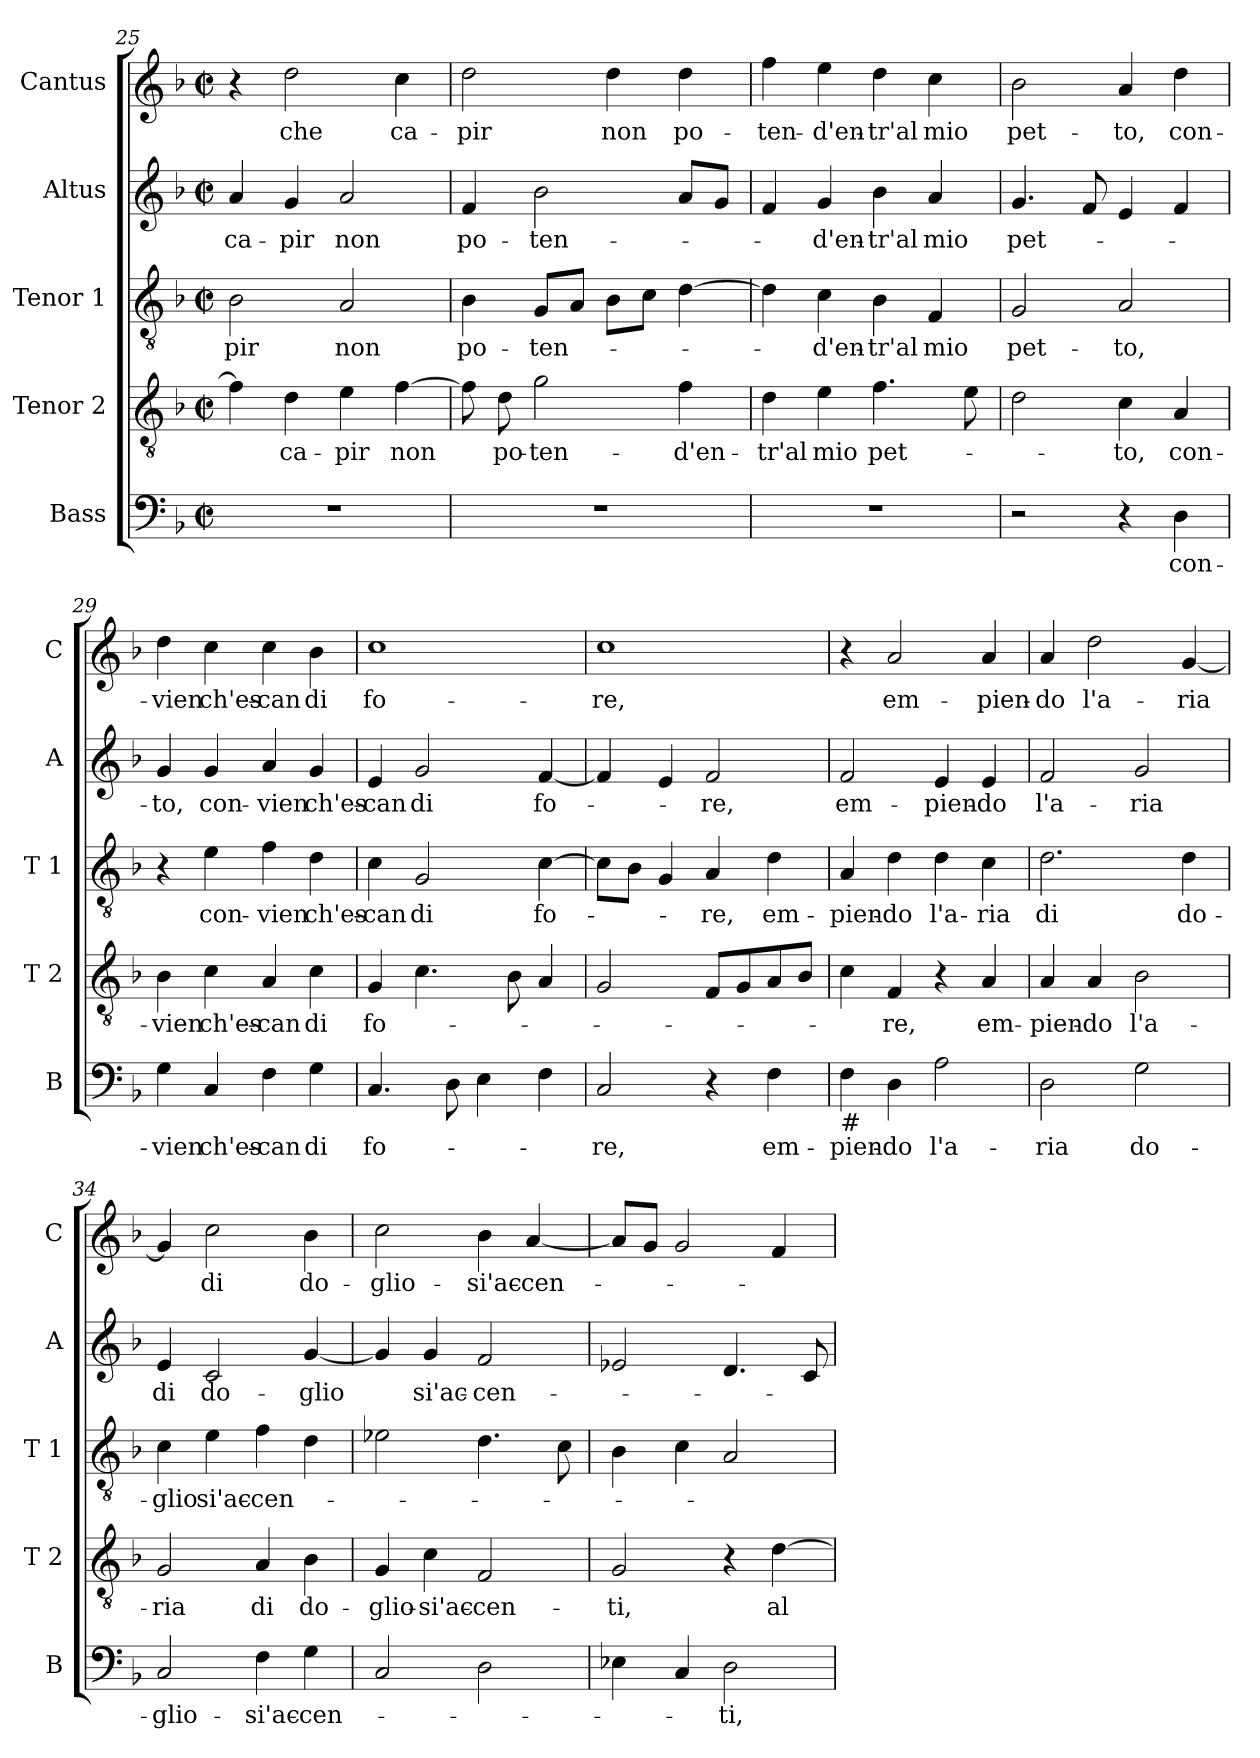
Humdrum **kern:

**kern	**text	**kern	**text	**kern	**text	**kern	**text	**kern	**text
*part5	*part5	*part4	*part4	*part3	*part3	*part2	*part2	*part1	*part1
*staff5	*staff5	*staff4	*staff4	*staff3	*staff3	*staff2	*staff2	*staff1	*staff1
*I"Bass	*	*I"Tenor 2	*	*I"Tenor 1	*	*I"Altus	*	*I"Cantus	*
*I'B	*	*I'T 2	*	*I'T 1	*	*I'A	*	*I'C	*
*clefF4	*	*clefGv2	*	*clefGv2	*	*clefG2	*	*clefG2	*
*k[b-]	*	*k[b-]	*	*k[b-]	*	*k[b-]	*	*k[b-]	*
*F:	*	*F:	*	*F:	*	*F:	*	*F:	*
*M2/2	*	*M2/2	*	*M2/2	*	*M2/2	*	*M2/2	*
*met(c|)	*	*met(c|)	*	*met(c|)	*	*met(c|)	*	*met(c|)	*
=25	=25	=25	=25	=25	=25	=25	=25	=25	=25
1r	.	4f\]	.	2B-\	-pir	4a/	ca-	4r	.
.	.	4d\	ca-	.	.	4g/	-pir	2dd\	che
.	.	4e\	-pir	2A/	non	2a/	non	.	.
.	.	[4f\	non	.	.	.	.	4cc\	ca-
!!LO:PB:g=z
=26	=26	=26	=26	=26	=26	=26	=26	=26	=26
1r	.	8f\]	.	4B-\	po-	4f/	po-	2dd\	-pir
.	.	8d\	po-	.	.	.	.	.	.
.	.	2g\	-ten-	8G/L	-ten-	2b-\	-ten-	.	.
.	.	.	.	8A/J	.	.	.	.	.
.	.	.	.	8B-\L	.	.	.	4dd\	non
.	.	.	.	8c\J	.	.	.	.	.
.	.	4f\	-d'en-	[4d\	.	8a/L	.	4dd\	po-
.	.	.	.	.	.	8g/J	.	.	.
=27	=27	=27	=27	=27	=27	=27	=27	=27	=27
1r	.	4d\	-tr'al	4d\]	.	4f/	.	4ff\	-ten-
.	.	4e\	mio	4c\	-d'en-	4g/	-d'en-	4ee\	-d'en-
.	.	4.f\	pet-	4B-\	-tr'al	4b-\	-tr'al	4dd\	-tr'al
.	.	.	.	4F/	mio	4a/	mio	4cc\	mio
.	.	8e\	.	.	.	.	.	.	.
=28	=28	=28	=28	=28	=28	=28	=28	=28	=28
2r	.	2d\	.	2G/	pet-	4.g/	pet-	2b-\	pet-
.	.	.	.	.	.	8f/	.	.	.
4r	.	4c\	-to,	2A/	-to,	4e/	.	4a/	-to,
4D\	con-	4A/	con-	.	.	4f/	.	4dd\	con-
=29	=29	=29	=29	=29	=29	=29	=29	=29	=29
4G\	-vien	4B-\	-vien	4r	.	4g/	-to,	4dd\	-vien
4C/	ch'es-	4c\	ch'es-	4e\	con-	4g/	con-	4cc\	ch'es-
4F\	-can	4A/	-can	4f\	-vien	4a/	-vien	4cc\	-can
4G\	di	4c\	di	4d\	ch'es-	4g/	ch'es-	4b-\	di
=30	=30	=30	=30	=30	=30	=30	=30	=30	=30
4.C/	fo-	4G/	fo-	4c\	-can	4e/	-can	1cc	fo-
.	.	4.c\	.	2G/	di	2g/	di	.	.
8D\	.	.	.	.	.	.	.	.	.
4E\	.	.	.	.	.	.	.	.	.
.	.	8B-\	.	.	.	.	.	.	.
4F\	.	4A/	.	[4c\	fo-	[4f/	fo-	.	.
!!LO:LB:g=z
=31	=31	=31	=31	=31	=31	=31	=31	=31	=31
2C/	-re,	2G/	.	8c\L]	.	4f/]	.	1cc	-re,
.	.	.	.	8B-\J	.	.	.	.	.
.	.	.	.	4G/	.	4e/	.	.	.
4r	.	8F/L	.	4A/	-re,	2f/	-re,	.	.
.	.	8G/	.	.	.	.	.	.	.
4F\	em-	8A/	.	4d\	em-	.	.	.	.
.	.	8B-/J	.	.	.	.	.	.	.
=32	=32	=32	=32	=32	=32	=32	=32	=32	=32
!LO:TX:b:t=#	!	!	!	!	!	!	!	!	!
4F\	-pien-	4c\	.	4A/	-pien-	2f/	em-	4r	.
4D\	-do	4F/	-re,	4d\	-do	.	.	2a/	em-
2A\	l'a-	4r	.	4d\	l'a-	4e/	-pien-	.	.
.	.	4A/	em-	4c\	-ria	4e/	-do	4a/	-pien-
=33	=33	=33	=33	=33	=33	=33	=33	=33	=33
2D\	-ria	4A/	-pien-	2.d\	di	2f/	l'a-	4a/	-do
.	.	4A/	-do	.	.	.	.	2dd\	l'a-
2G\	do-	2B-\	l'a-	.	.	2g/	-ria	.	.
.	.	.	.	4d\	do-	.	.	[4g/	-ria
=34	=34	=34	=34	=34	=34	=34	=34	=34	=34
2C/	-glio-	2G/	-ria	4c\	-glio	4e/	di	4g/]	.
.	.	.	.	4e\	si'ac-	2c/	do-	2cc\	di
4F\	-si'ac-	4A/	di	4f\	-cen-	.	.	.	.
4G\	-cen-	4B-\	do-	4d\	.	[4g/	-glio	4b-\	do-
=35	=35	=35	=35	=35	=35	=35	=35	=35	=35
2C/	.	4G/	-glio-	2e-X\	.	4g/]	.	2cc\	-glio-
.	.	4c\	-si'ac-	.	.	4g/	si'ac-	.	.
2D\	.	2F/	-cen-	4.d\	.	2f/	-cen-	4b-\	-si'ac-
.	.	.	.	.	.	.	.	[4a/	-cen-
.	.	.	.	8c\	.	.	.	.	.
!!LO:LB:g=z
=36	=36	=36	=36	=36	=36	=36	=36	=36	=36
4E-X\	.	2G/	-ti,	4B-\	.	2e-X/	.	8a/L]	.
.	.	.	.	.	.	.	.	8g/J	.
4C/	.	.	.	4c\	.	.	.	2g/	.
2D\	-ti,	4r	.	2A/	.	4.d/	.	.	.
.	.	[4d\	al-	.	.	.	.	4f/	.
.	.	.	.	.	.	8c/	.	.	.
=	=	=	=	=	=	=	=	=	=
*-	*-	*-	*-	*-	*-	*-	*-	*-	*-
